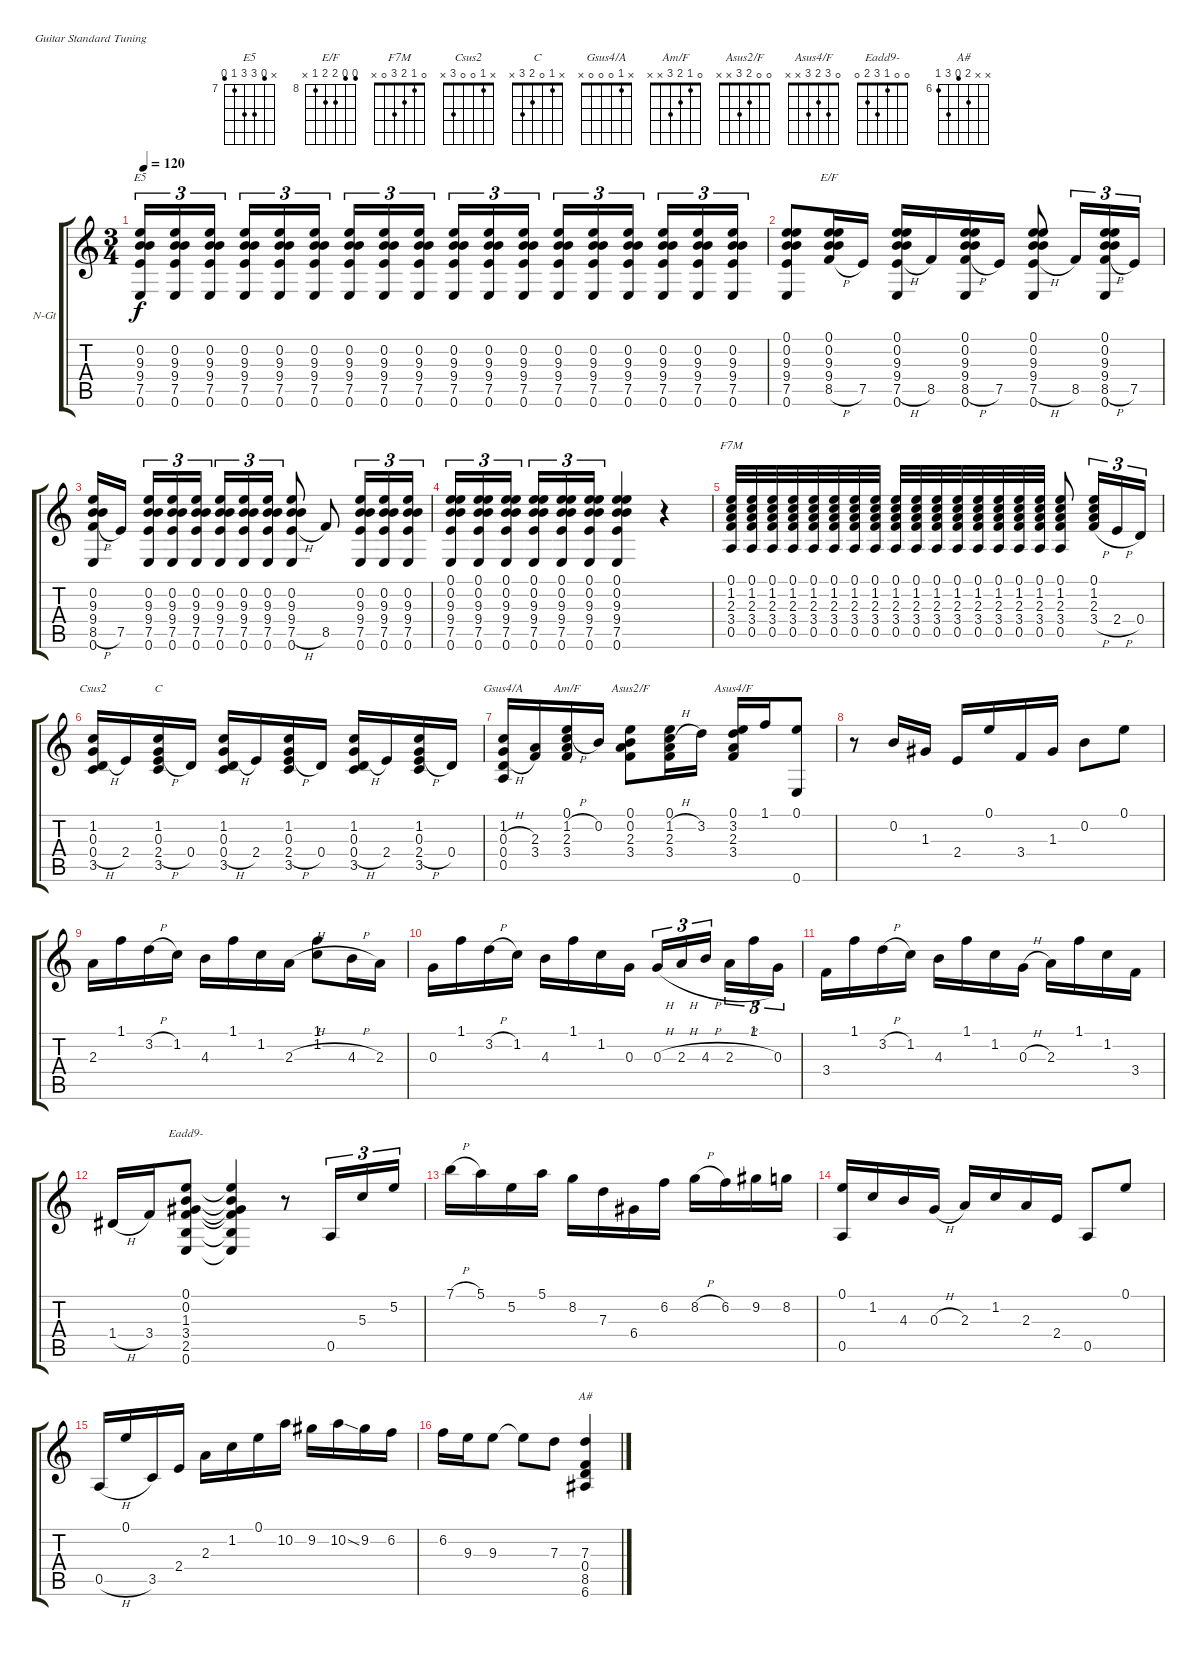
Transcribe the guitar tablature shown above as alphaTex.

\bracketExtendMode groupsimilarinstruments
\firstSystemTrackNameOrientation horizontal
\otherSystemsTrackNameOrientation horizontal
\track ("Guitarra Flamenca" "N-Gt") {instrument acousticguitarnylon}
\staff {score tabs}
\tuning (E4 B3 G3 D3 A2 E2)
\chord ("E5" x 6 9 9 7 6) {firstfret 7}
\chord ("E/F" 7 7 9 9 8 x) {firstfret 8}
\chord ("F7M" 0 1 2 3 0 x)
\chord ("Csus2" x 1 0 0 3 x)
\chord ("C" x 1 0 2 3 x)
\chord ("Gsus4/A" x 1 0 0 0 x)
\chord ("Am/F" 0 1 2 3 x x)
\chord ("Asus2/F" 0 0 2 3 x x)
\chord ("Asus4/F" 0 3 2 3 x x)
\chord ("Eadd9-" 0 0 1 3 2 0)
\chord ("A#" x x 7 5 8 6) {firstfret 6}
\ts (3 4)
\tempo 120
\clef g2
\ks c
(0.2 9.3 9.4 7.5 0.6).16{tu (3 2) ch "E5" dy f} (0.2 9.3 9.4 7.5 0.6).16{tu (3 2)} (0.2 9.3 9.4 7.5 0.6).16{tu (3 2)} (0.2 9.3 9.4 7.5 0.6).16{tu (3 2)} (0.2 9.3 9.4 7.5 0.6).16{tu (3 2)} (0.2 9.3 9.4 7.5 0.6).16{tu (3 2)} (0.2 9.3 9.4 7.5 0.6).16{tu (3 2)} (0.2 9.3 9.4 7.5 0.6).16{tu (3 2)} (0.2 9.3 9.4 7.5 0.6).16{tu (3 2)} (0.2 9.3 9.4 7.5 0.6).16{tu (3 2)} (0.2 9.3 9.4 7.5 0.6).16{tu (3 2)} (0.2 9.3 9.4 7.5 0.6).16{tu (3 2)} (0.2 9.3 9.4 7.5 0.6).16{tu (3 2)} (0.2 9.3 9.4 7.5 0.6).16{tu (3 2)} (0.2 9.3 9.4 7.5 0.6).16{tu (3 2)} (0.2 9.3 9.4 7.5 0.6).16{tu (3 2)} (0.2 9.3 9.4 7.5 0.6).16{tu (3 2)} (0.2 9.3 9.4 7.5 0.6).16{tu (3 2)} |
(0.1 0.2 9.3 9.4 7.5 0.6).8 (0.1 0.2 9.3 9.4 8.5{h}).16{ch "E/F"} 7.5.16 (0.1 0.2 9.3 9.4 7.5{h} 0.6).16 8.5.16 (0.1 0.2 9.3 9.4 8.5{h} 0.6).16 7.5.16 (0.1 0.2 9.3 9.4 7.5{h} 0.6).8 8.5.16{tu (3 2)} (0.1 0.2 9.3 9.4 8.5{h} 0.6).16{tu (3 2)} 7.5.16{tu (3 2)} |
(0.2 9.3 9.4 8.5{h} 0.6).16 7.5.16 (0.2 9.3 9.4 7.5 0.6).16{tu (3 2)} (0.2 9.3 9.4 7.5 0.6).16{tu (3 2)} (0.2 9.3 9.4 7.5 0.6).16{tu (3 2)} (0.2 9.3 9.4 7.5 0.6).16{tu (3 2)} (0.2 9.3 9.4 7.5 0.6).16{tu (3 2)} (0.2 9.3 9.4 7.5 0.6).16{tu (3 2)} (0.2 9.3 9.4 7.5{h} 0.6).8 8.5.8 (0.2 9.3 9.4 7.5 0.6).16{tu (3 2)} (0.2 9.3 9.4 7.5 0.6).16{tu (3 2)} (0.2 9.3 9.4 7.5 0.6).16{tu (3 2)} |
(0.1 0.2 9.3 9.4 7.5 0.6).16{tu (3 2)} (0.1 0.2 9.3 9.4 7.5 0.6).16{tu (3 2)} (0.1 0.2 9.3 9.4 7.5 0.6).16{tu (3 2)} (0.1 0.2 9.3 9.4 7.5 0.6).16{tu (3 2)} (0.1 0.2 9.3 9.4 7.5 0.6).16{tu (3 2)} (0.1 0.2 9.3 9.4 7.5 0.6).16{tu (3 2)} (0.1 0.2 9.3 9.4 7.5 0.6).4 r.4 |
(0.1 1.2 2.3 3.4 0.5).32{ch "F7M"} (0.1 1.2 2.3 3.4 0.5).32 (0.1 1.2 2.3 3.4 0.5).32 (0.1 1.2 2.3 3.4 0.5).32 (0.1 1.2 2.3 3.4 0.5).32 (0.1 1.2 2.3 3.4 0.5).32 (0.1 1.2 2.3 3.4 0.5).32 (0.1 1.2 2.3 3.4 0.5).32 (0.1 1.2 2.3 3.4 0.5).32 (0.1 1.2 2.3 3.4 0.5).32 (0.1 1.2 2.3 3.4 0.5).32 (0.1 1.2 2.3 3.4 0.5).32 (0.1 1.2 2.3 3.4 0.5).32 (0.1 1.2 2.3 3.4 0.5).32 (0.1 1.2 2.3 3.4 0.5).32 (0.1 1.2 2.3 3.4 0.5).32 (0.1 1.2 2.3 3.4 0.5).8 (0.1 1.2 2.3 3.4{h}).16{tu (3 2)} 2.4{h}.16{tu (3 2)} 0.4.16{tu (3 2)} |
(1.2 0.3 0.4{h} 3.5).16{ch "Csus2"} 2.4.16 (1.2 0.3 2.4{h} 3.5).16{ch "C"} 0.4.16 (1.2 0.3 0.4{h} 3.5).16 2.4.16 (1.2 0.3 2.4{h} 3.5).16 0.4.16 (1.2 0.3 0.4{h} 3.5).16 2.4.16 (1.2 0.3 2.4{h} 3.5).16 0.4.16 |
(1.2 0.3{h} 0.4{h} 0.5).16{ch "Gsus4/A"} (2.3 3.4).16 (0.1 1.2{h} 2.3 3.4).16{ch "Am/F"} 0.2.16 (0.1 0.2 2.3 3.4).8{ch "Asus2/F"} (0.1 1.2{h} 2.3 3.4).16 3.2.16 (0.1 3.2 2.3 3.4).16{ch "Asus4/F"} 1.1.16 (0.1 0.6).8 |
r.8 0.2.16 1.3.16 2.4.16 0.1.16 3.4.16 1.3.16 0.2.8 0.1.8 |
2.3.16 1.1.16 3.2{h}.16 1.2.16 4.3.16 1.1.16 1.2.16 2.3{h}.16 (1.1 1.2).8 4.3{h}.16 2.3.16 |
0.3.16 1.1.16 3.2{h}.16 1.2.16 4.3.16 1.1.16 1.2.16 0.3.16 0.3{h}.16{tu (3 2)} 2.3{h}.16{tu (3 2)} 4.3{h}.16{tu (3 2)} 2.3{h}.16{tu (3 2)} 1.1.16{tu (3 2)} 0.3.16{tu (3 2)} |
3.4.16 1.1.16 3.2{h}.16 1.2.16 4.3.16 1.1.16 1.2.16 0.3{h}.16 2.3.16 1.1.16 1.2.16 3.4.16 |
1.4{h}.16 3.4.16 (0.1 0.2 1.3 3.4 2.5 0.6).8{ch "Eadd9-"} (0.1{t} 0.2{t} 1.3{t} 3.4{t} 2.5{t} 0.6{t}).4 r.8 0.5.16{tu (3 2)} 5.3.16{tu (3 2)} 5.2.16{tu (3 2)} |
7.1{h}.16 5.1.16 5.2.16 5.1.16 8.2.16 7.3.16 6.4.16 6.2.16 8.2{h}.16 6.2.16 9.2.16 8.2.16 |
(0.1 0.5).16 1.2.16 4.3.16 0.3{h}.16 2.3.16 1.2.16 2.3.16 2.4.16 0.5.8 0.1.8 |
0.5{h}.16 0.1.16 3.5.16 2.4.16 2.3.16 1.2.16 0.1.16 10.2.16 9.2.16 10.2{ss}.16 9.2.16 6.2.16 |
6.2.16 9.3.16 9.3.8 9.3{t}.8 7.3.8 (7.3 0.4 8.5 6.6).4{ch "A#"}
